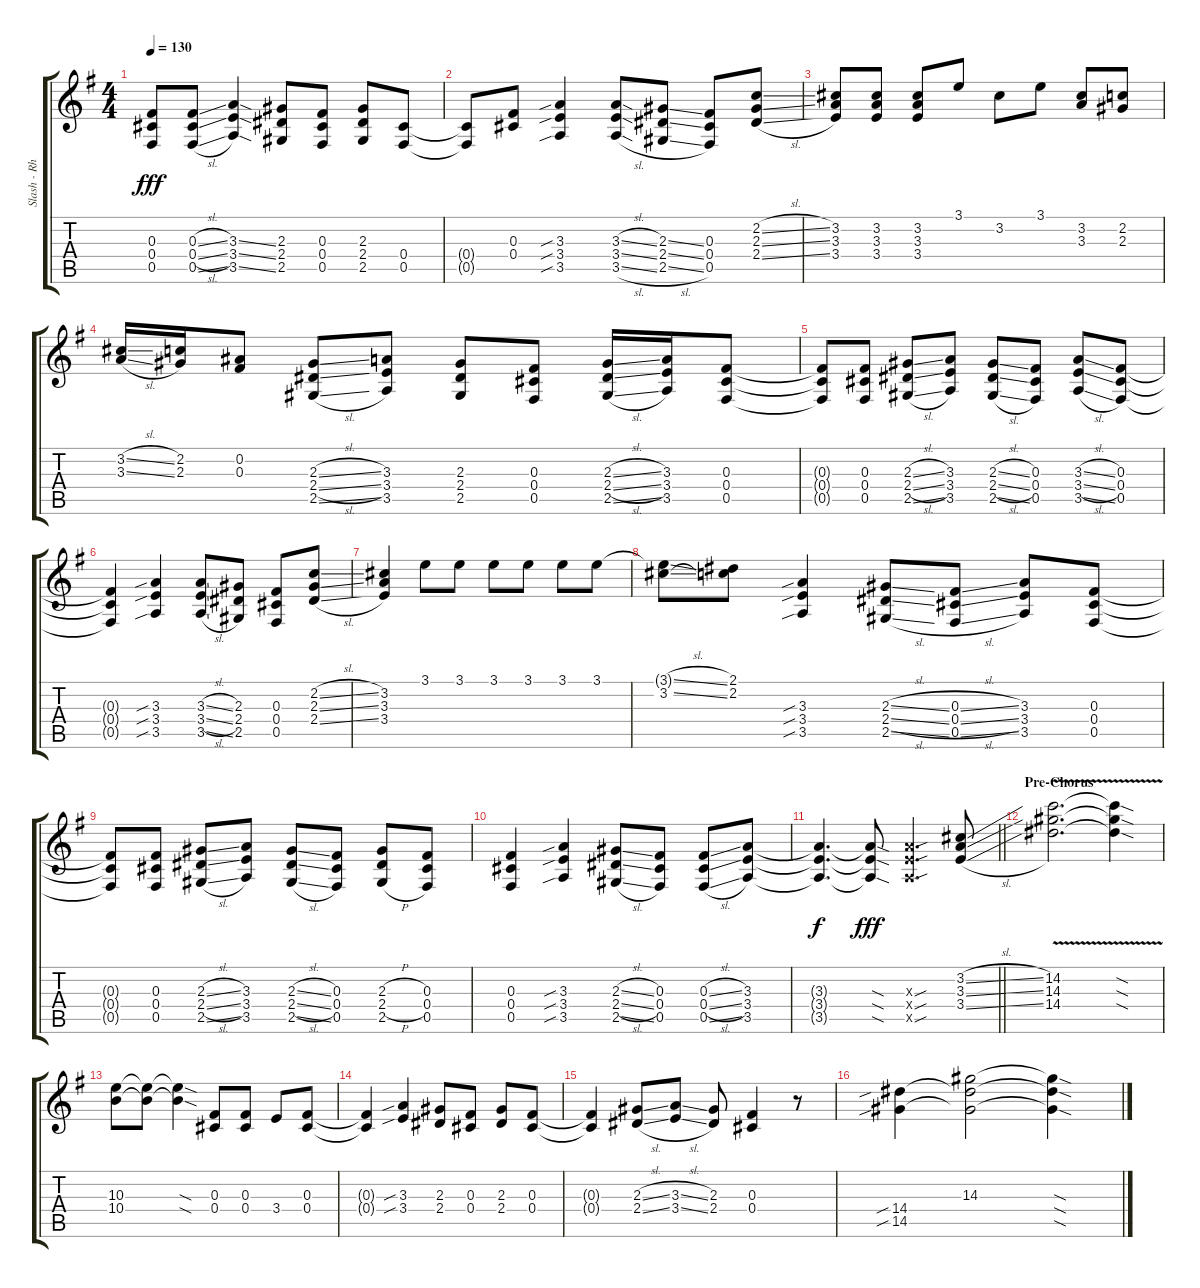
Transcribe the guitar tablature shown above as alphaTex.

\track ("Slash - Rhytm Guitar" "Slash - Rh") {instrument distortionguitar}
\staff {score tabs}
\tuning (Db4 Bb3 Gb3 Db3 Gb2 Db2) {hide}
\ts (4 4)
\tempo 130
\clef g2
\ks g
(0.3{t} 0.4{t} 0.5{t}).8{dy fff} (0.3{sl} 0.4{sl} 0.5{sl}).8 (3.3{ss} 3.4{ss} 3.5{ss}).4 (2.3 2.4 2.5).8 (0.3 0.4 0.5).8 (2.3 2.4 2.5).8 (0.4 0.5).8 |
(0.4{t} 0.5{t}).8 (0.3 0.4).8 (3.3{sib} 3.4{sib} 3.5{sib}).4 (3.3{sl} 3.4{sl} 3.5{sl}).8 (2.3{ss} 2.4{ss} 2.5{sl}).8 (0.3 0.4 0.5).8 (2.2{sl} 2.3{sl} 2.4{sl}).8 |
(3.2 3.3 3.4).8 (3.2 3.3 3.4).8 (3.2 3.3 3.4).8 3.1.8 3.2.8 3.1.8 (3.2 3.3).8 (2.2 2.3).8 |
(3.2{sl} 3.3{sl}).16 (2.2 2.3).16 (0.2 0.3).8 (2.3{sl} 2.4{sl} 2.5{sl}).8 (3.3 3.4 3.5).8 (2.3 2.4 2.5).8 (0.3 0.4 0.5).8 (2.3{sl} 2.4{sl} 2.5{sl}).16 (3.3 3.4 3.5).16 (0.3 0.4 0.5).8 |
(0.3{t} 0.4{t} 0.5{t}).8 (0.3 0.4 0.5).8 (2.3{sl} 2.4{sl} 2.5{sl}).8 (3.3 3.4 3.5).8 (2.3{sl} 2.4{sl} 2.5{sl}).8 (0.3 0.4 0.5).8 (3.3{sl} 3.4{sl} 3.5{sl}).8 (0.3 0.4 0.5).8 |
(0.3{t} 0.4{t} 0.5{t}).4 (3.3{sib} 3.4{sib} 3.5{sib}).4 (3.3{sl} 3.4{sl} 3.5{sl}).8 (2.3 2.4 2.5).8 (0.3 0.4 0.5).8 (2.2{sl} 2.3{sl} 2.4{sl}).8 |
(3.2 3.3 3.4).4 3.1.8 3.1.8 3.1.8 3.1.8 3.1.8 3.1.8 |
(3.1{sl t} 3.2{sl}).8 (2.1 2.2).8 (3.3{sib} 3.4{sib} 3.5{sib}).4 (2.3{sl} 2.4{sl} 2.5{sl}).8 (0.3{sl} 0.4{sl} 0.5{sl}).8 (3.3 3.4 3.5).8 (0.3 0.4 0.5).8 |
(0.3{t} 0.4{t} 0.5{t}).8 (0.3 0.4 0.5).8 (2.3{sl} 2.4{sl} 2.5{sl}).8 (3.3 3.4 3.5).8 (2.3{sl} 2.4{sl} 2.5{sl}).8 (0.3 0.4 0.5).8 (2.3{h} 2.4{h} 2.5{h}).8 (0.3 0.4 0.5).8 |
(0.3 0.4 0.5).4 (3.3{sib} 3.4{sib} 3.5{sib}).4 (2.3{sl} 2.4{sl} 2.5{sl}).8 (0.3 0.4 0.5).8 (0.3{sl} 0.4{sl} 0.5{sl}).8 (3.3 3.4 3.5).8 |
\barLineRight lightlight
(3.3{t} 3.4{t} 3.5{t}).4{d dy f} (3.3{sod t} 3.4{sod t} 3.5{sod t}).8{dy fff} (3.3{sou x} 3.4{sou x} 3.5{sou x}).4{d} (3.2{sl} 3.3{sl} 3.4{sl}).8 |
\section ("" "Pre-Chorus")
(14.2{v} 14.3{v} 14.4{v}).2{d} (14.2{sod t} 14.3{sod t} 14.4{sod t}).4 |
(10.3 10.4).8 (10.3{t} 10.4{t}).8 (10.3{sod t} 10.4{sod t}).4 (0.3 0.4).8 (0.3 0.4).8 3.4.8 (0.3 0.4).8 |
(0.3{t} 0.4{t}).4 (3.3{sib} 3.4{sib}).4 (2.3 2.4).8 (0.3 0.4).8 (2.3 2.4).8 (0.3 0.4).8 |
(0.3{t} 0.4{t}).4 (2.3{sl} 2.4{sl}).8 (3.3{sl} 3.4{sl}).8 (2.3 2.4).8 (0.3 0.4).4 r.8 |
(14.4{sib} 14.5{sib}).4 (14.3 14.4{t} 14.5{t}).2 (14.3{sod t} 14.4{sod t} 14.5{sod t}).4
